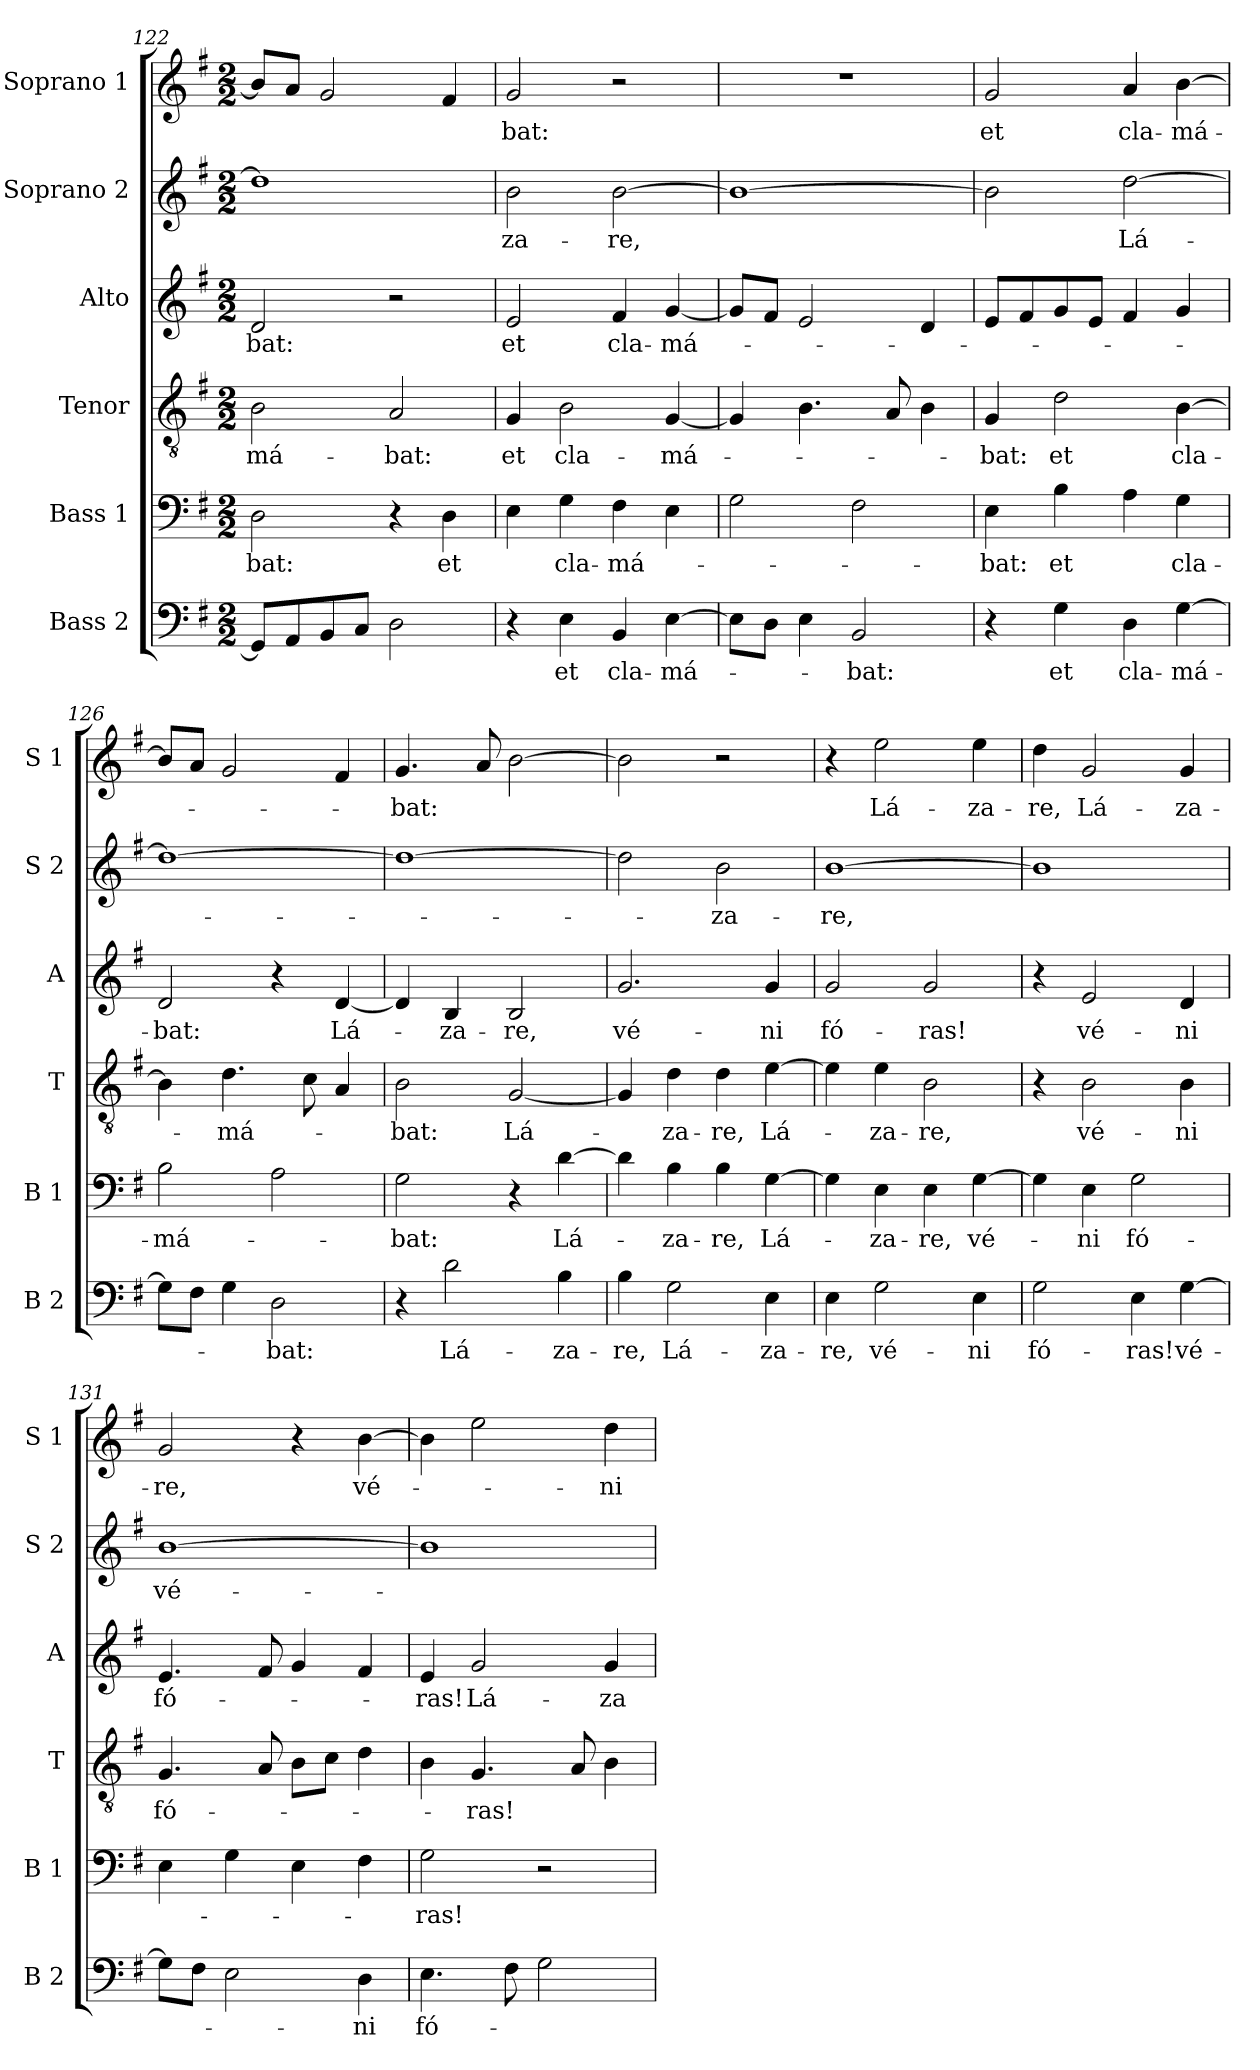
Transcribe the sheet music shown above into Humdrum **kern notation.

**kern	**text	**kern	**text	**kern	**text	**kern	**text	**kern	**text	**kern	**text
*part6	*part6	*part5	*part5	*part4	*part4	*part3	*part3	*part2	*part2	*part1	*part1
*staff6	*staff6	*staff5	*staff5	*staff4	*staff4	*staff3	*staff3	*staff2	*staff2	*staff1	*staff1
*I"Bass 2	*	*I"Bass 1	*	*I"Tenor	*	*I"Alto	*	*I"Soprano 2	*	*I"Soprano 1	*
*I'B 2	*	*I'B 1	*	*I'T	*	*I'A	*	*I'S 2	*	*I'S 1	*
*clefF4	*	*clefF4	*	*clefGv2	*	*clefG2	*	*clefG2	*	*clefG2	*
*k[f#]	*	*k[f#]	*	*k[f#]	*	*k[f#]	*	*k[f#]	*	*k[f#]	*
*G:	*	*G:	*	*G:	*	*G:	*	*G:	*	*G:	*
*M2/2	*	*M2/2	*	*M2/2	*	*M2/2	*	*M2/2	*	*M2/2	*
=122	=122	=122	=122	=122	=122	=122	=122	=122	=122	=122	=122
8GG/L]	.	2D\	-bat:	2B\	-má-	2d/	-bat:	1dd]	.	8b/L]	.
8AA/	.	.	.	.	.	.	.	.	.	8a/J	.
8BB/	.	.	.	.	.	.	.	.	.	2g/	.
8C/J	.	.	.	.	.	.	.	.	.	.	.
2D\	.	4r	.	2A/	-bat:	2r	.	.	.	.	.
.	.	4D\	et	.	.	.	.	.	.	4f#/	.
=123	=123	=123	=123	=123	=123	=123	=123	=123	=123	=123	=123
4r	.	4E\	.	4G/	et	2e/	et	2b\	-za-	2g/	-bat:
4E\	et	4G\	cla-	2B\	cla-	.	.	.	.	.	.
4BB/	cla-	4F#\	-má-	.	.	4f#/	cla-	[2b\	-re,	2r	.
[4E\	-má-	4E\	.	[4G/	-má-	[4g/	-má-	.	.	.	.
=124	=124	=124	=124	=124	=124	=124	=124	=124	=124	=124	=124
8E\L]	.	2G\	.	4G/]	.	8g/L]	.	1b_	.	1r	.
8D\J	.	.	.	.	.	8f#/J	.	.	.	.	.
4E\	.	.	.	4.B\	.	2e/	.	.	.	.	.
2BB/	-bat:	2F#\	.	.	.	.	.	.	.	.	.
.	.	.	.	8A/	.	.	.	.	.	.	.
.	.	.	.	4B\	.	4d/	.	.	.	.	.
=125	=125	=125	=125	=125	=125	=125	=125	=125	=125	=125	=125
4r	.	4E\	-bat:	4G/	-bat:	8e/L	.	2b\]	.	2g/	et
.	.	.	.	.	.	8f#/	.	.	.	.	.
4G\	et	4B\	et	2d\	et	8g/	.	.	.	.	.
.	.	.	.	.	.	8e/J	.	.	.	.	.
4D\	cla-	4A\	.	.	.	4f#/	.	[2dd\	Lá-	4a/	cla-
[4G\	-má-	4G\	cla-	[4B\	cla-	4g/	.	.	.	[4b\	-má-
=126	=126	=126	=126	=126	=126	=126	=126	=126	=126	=126	=126
8G\L]	.	2B\	-má-	4B\]	.	2d/	-bat:	1dd_	.	8b/L]	.
8F#\J	.	.	.	.	.	.	.	.	.	8a/J	.
4G\	.	.	.	4.d\	-má-	.	.	.	.	2g/	.
2D\	-bat:	2A\	.	.	.	4r	.	.	.	.	.
.	.	.	.	8c\	.	.	.	.	.	.	.
.	.	.	.	4A/	.	[4d/	Lá-	.	.	4f#/	.
!!LO:LB:g=z
=127	=127	=127	=127	=127	=127	=127	=127	=127	=127	=127	=127
4r	.	2G\	-bat:	2B\	-bat:	4d/]	.	1dd_	.	4.g/	-bat:
2d\	Lá-	.	.	.	.	4B/	-za-	.	.	.	.
.	.	.	.	.	.	.	.	.	.	8a/	.
.	.	4r	.	[2G/	Lá-	2B/	-re,	.	.	[2b\	.
4B\	-za-	[4d\	Lá-	.	.	.	.	.	.	.	.
=128	=128	=128	=128	=128	=128	=128	=128	=128	=128	=128	=128
4B\	-re,	4d\]	.	4G/]	.	2.g/	vé-	2dd\]	.	2b\]	.
2G\	Lá-	4B\	-za-	4d\	-za-	.	.	.	.	.	.
.	.	4B\	-re,	4d\	-re,	.	.	2b\	-za-	2r	.
4E\	-za-	[4G\	Lá-	[4e\	Lá-	4g/	-ni	.	.	.	.
=129	=129	=129	=129	=129	=129	=129	=129	=129	=129	=129	=129
4E\	-re,	4G\]	.	4e\]	.	2g/	fó-	[1b	-re,	4r	.
2G\	vé-	4E\	-za-	4e\	-za-	.	.	.	.	2ee\	Lá-
.	.	4E\	-re,	2B\	-re,	2g/	-ras!	.	.	.	.
4E\	-ni	[4G\	vé-	.	.	.	.	.	.	4ee\	-za-
=130	=130	=130	=130	=130	=130	=130	=130	=130	=130	=130	=130
2G\	fó-	4G\]	.	4r	.	4r	.	1b]	.	4dd\	-re,
.	.	4E\	-ni	2B\	vé-	2e/	vé-	.	.	2g/	Lá-
4E\	-ras!	2G\	fó-	.	.	.	.	.	.	.	.
[4G\	vé-	.	.	4B\	-ni	4d/	-ni	.	.	4g/	-za-
=131	=131	=131	=131	=131	=131	=131	=131	=131	=131	=131	=131
8G\L]	.	4E\	.	4.G/	fó-	4.e/	fó-	[1b	vé-	2g/	-re,
8F#\J	.	.	.	.	.	.	.	.	.	.	.
2E\	.	4G\	.	.	.	.	.	.	.	.	.
.	.	.	.	8A/	.	8f#/	.	.	.	.	.
.	.	4E\	.	8B\L	.	4g/	.	.	.	4r	.
.	.	.	.	8c\J	.	.	.	.	.	.	.
4D\	-ni	4F#\	.	4d\	.	4f#/	.	.	.	[4b\	vé-
=132	=132	=132	=132	=132	=132	=132	=132	=132	=132	=132	=132
4.E\	fó-	2G\	-ras!	4B\	.	4e/	-ras!	1b]	.	4b\]	.
.	.	.	.	4.G/	-ras!	2g/	Lá-	.	.	2ee\	.
8F#\	.	.	.	.	.	.	.	.	.	.	.
2G\	.	2r	.	.	.	.	.	.	.	.	.
.	.	.	.	8A/	.	.	.	.	.	.	.
.	.	.	.	4B\	.	4g/	-za-	.	.	4dd\	-ni
=	=	=	=	=	=	=	=	=	=	=	=
*-	*-	*-	*-	*-	*-	*-	*-	*-	*-	*-	*-
